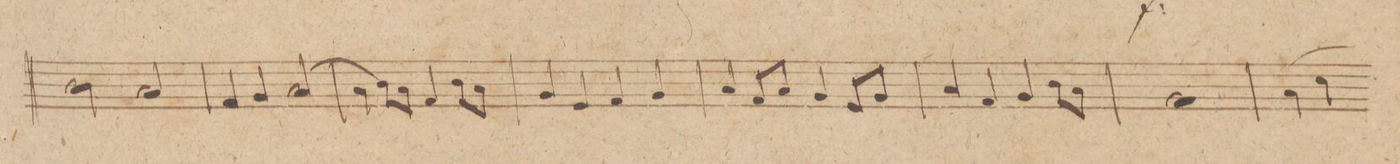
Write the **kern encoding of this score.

**kern	**dynam
*I"Violino 1mo	*
*clefG2	*
*k[f#c#g#]	*
*met(c|)	*
*M2/2	*
2b\	.
2a/	.
=193	=193
4f#/	.
4g#/	.
(2a/	.
=194	=194
4a\	.
8b\L)	.
8a\J	.
4f#/	.
8b\L	.
8a\J	.
=195	=195
4g#/	.
4e/	.
4f#/	.
4g#/	.
=196	=196
4a/	.
8f#/L	.
8a/J	.
4g#/	.
8e/L	.
8g#/J	.
=197	=197
4a/	.
4f#/	.
4g#/	.
8b\L	.
8a\J	.
=198	=198
1g#	.
=199	=199
(4a\	.
4cc#\	.
*-	*-
